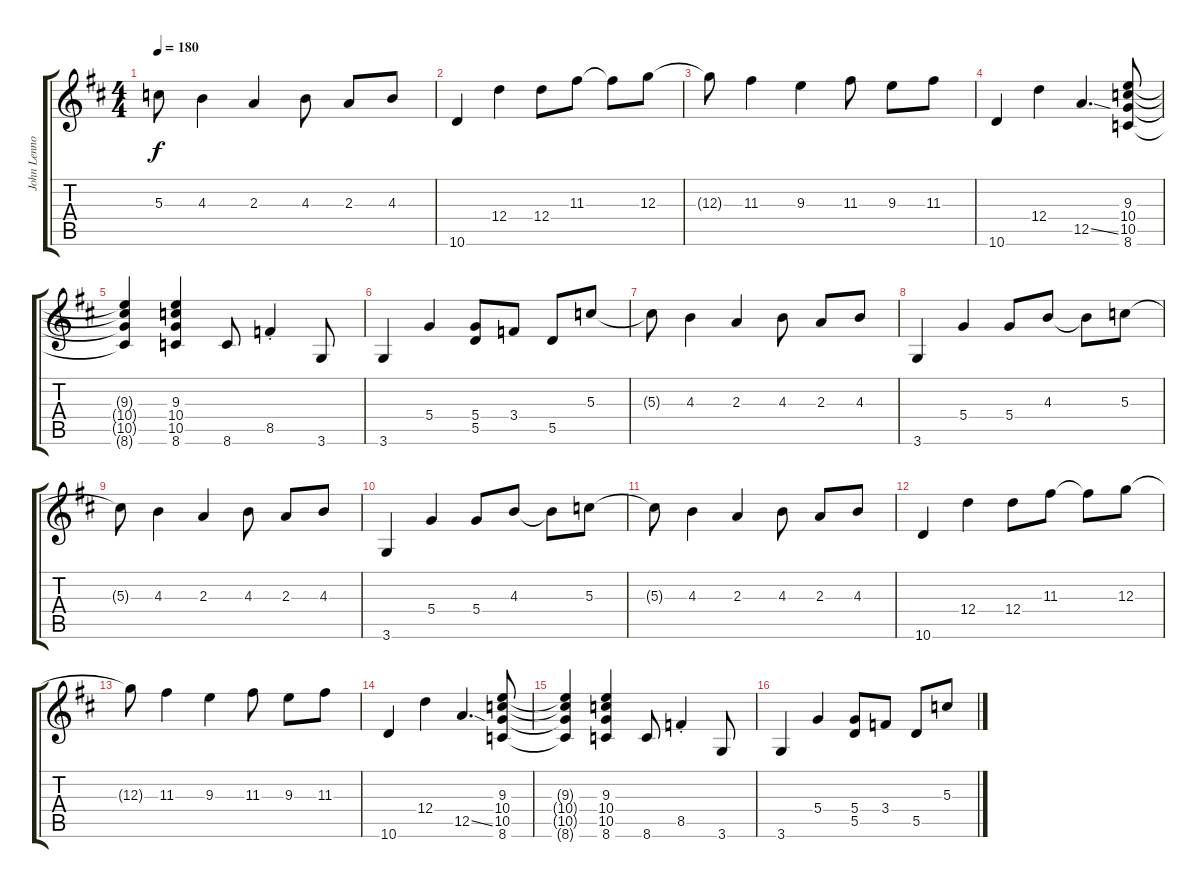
\track ("John Lennon" "John Lenno") {instrument electricguitarclean}
\staff {score tabs}
\tuning (E4 B3 G3 D3 A2 E2) {hide}
\ts (4 4)
\tempo 180
\clef g2
\ks d
5.3{t}.8{dy f} 4.3.4 2.3.4 4.3.8 2.3.8 4.3.8 |
10.6.4 12.4.4 12.4.8 11.3.8 11.3{t}.8 12.3.8 |
12.3{t}.8 11.3.4 9.3.4 11.3.8 9.3.8 11.3.8 |
10.6.4 12.4.4 12.5{ss}.4{d} (9.3 10.4 10.5 8.6).8 |
(9.3{t} 10.4{t} 10.5{t} 8.6{t}).4 (9.3 10.4 10.5 8.6).4 8.6.8 8.5{st}.4 3.6.8 |
3.6.4 5.4.4 (5.4 5.5).8 3.4.8 5.5.8 5.3.8 |
5.3{t}.8 4.3.4 2.3.4 4.3.8 2.3.8 4.3.8 |
3.6.4 5.4.4 5.4.8 4.3.8 4.3{t}.8 5.3.8 |
5.3{t}.8 4.3.4 2.3.4 4.3.8 2.3.8 4.3.8 |
3.6.4 5.4.4 5.4.8 4.3.8 4.3{t}.8 5.3.8 |
5.3{t}.8 4.3.4 2.3.4 4.3.8 2.3.8 4.3.8 |
10.6.4 12.4.4 12.4.8 11.3.8 11.3{t}.8 12.3.8 |
12.3{t}.8 11.3.4 9.3.4 11.3.8 9.3.8 11.3.8 |
10.6.4 12.4.4 12.5{ss}.4{d} (9.3 10.4 10.5 8.6).8 |
(9.3{t} 10.4{t} 10.5{t} 8.6{t}).4 (9.3 10.4 10.5 8.6).4 8.6.8 8.5{st}.4 3.6.8 |
3.6.4 5.4.4 (5.4 5.5).8 3.4.8 5.5.8 5.3.8
